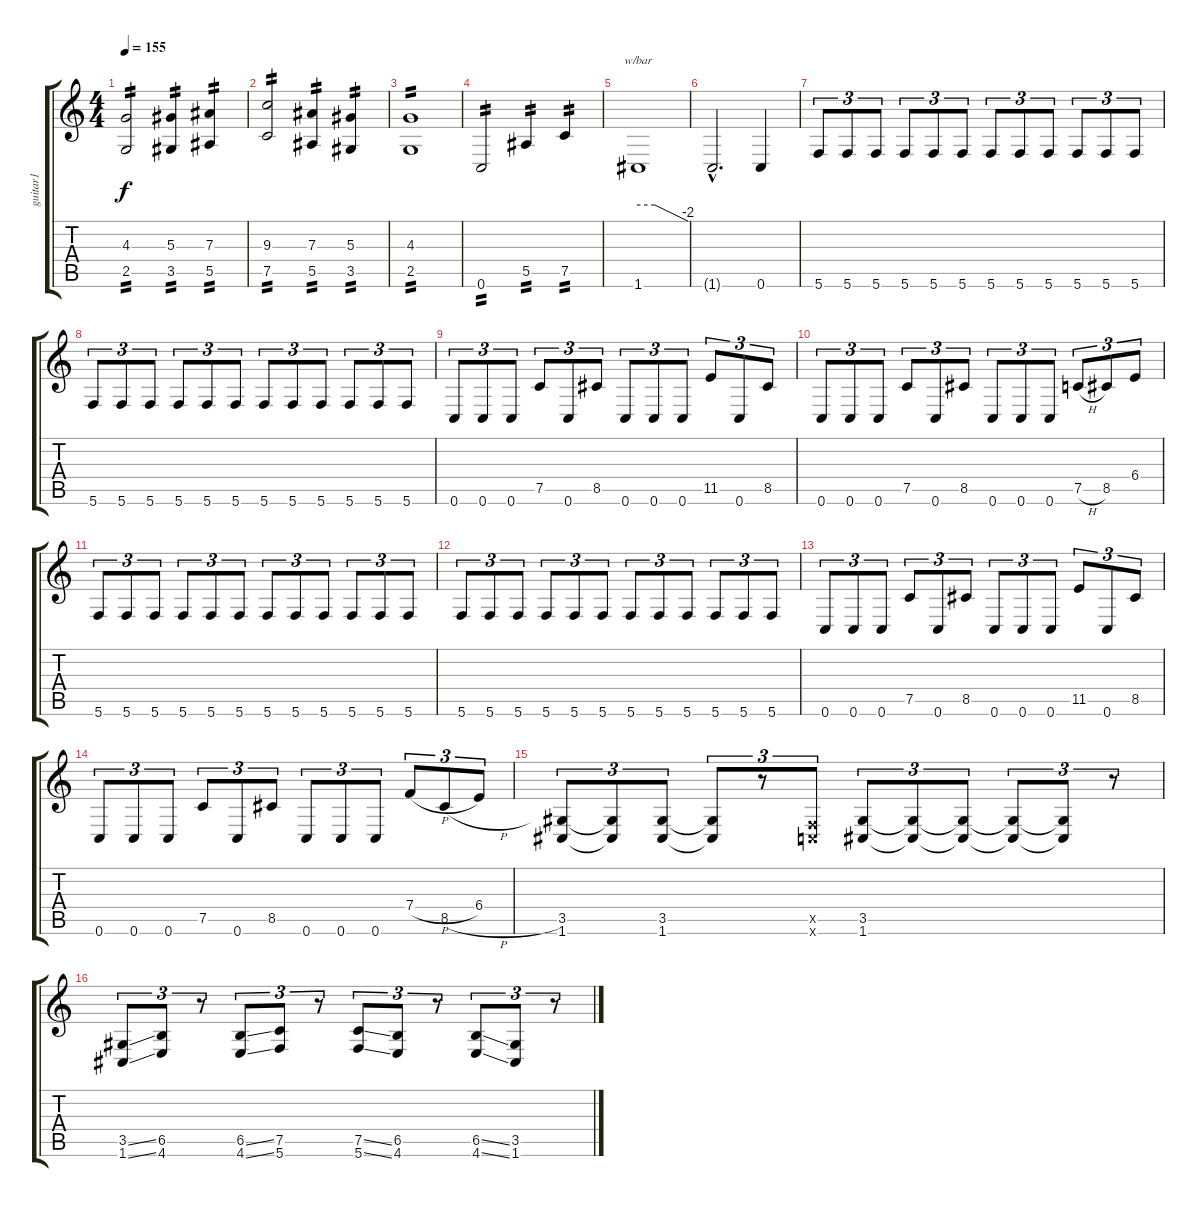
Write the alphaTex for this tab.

\track ("guitar1" "guitar1") {instrument distortionguitar}
\staff {score tabs}
\tuning (C4 G3 Eb3 Bb2 F2 C2) {hide}
\ts (4 4)
\tempo 155
\clef g2
\ks c
(4.3 2.5).2{tp 2 dy f} (5.3 3.5).4{tp 2} (7.3 5.5).4{tp 2} |
(9.3 7.5).2{tp 2} (7.3 5.5).4{tp 2} (5.3 3.5).4{tp 2} |
(4.3 2.5).1{tp 2} |
0.6.2{tp 2} 5.5.4{tp 2} 7.5.4{tp 2} |
1.6.1{tbe (custom default 0 0 20 0 60 -8)} |
1.6{hac t}.2{d} 0.6.4 |
5.6.8{tu (3 2) volume 12} 5.6.8{tu (3 2)} 5.6.8{tu (3 2)} 5.6.8{tu (3 2)} 5.6.8{tu (3 2)} 5.6.8{tu (3 2)} 5.6.8{tu (3 2)} 5.6.8{tu (3 2)} 5.6.8{tu (3 2)} 5.6.8{tu (3 2)} 5.6.8{tu (3 2)} 5.6.8{tu (3 2)} |
5.6.8{tu (3 2)} 5.6.8{tu (3 2)} 5.6.8{tu (3 2)} 5.6.8{tu (3 2)} 5.6.8{tu (3 2)} 5.6.8{tu (3 2)} 5.6.8{tu (3 2)} 5.6.8{tu (3 2)} 5.6.8{tu (3 2)} 5.6.8{tu (3 2)} 5.6.8{tu (3 2)} 5.6.8{tu (3 2)} |
0.6.8{tu (3 2)} 0.6.8{tu (3 2)} 0.6.8{tu (3 2)} 7.5.8{tu (3 2)} 0.6.8{tu (3 2)} 8.5.8{tu (3 2)} 0.6.8{tu (3 2)} 0.6.8{tu (3 2)} 0.6.8{tu (3 2)} 11.5.8{tu (3 2)} 0.6.8{tu (3 2)} 8.5.8{tu (3 2)} |
0.6.8{tu (3 2)} 0.6.8{tu (3 2)} 0.6.8{tu (3 2)} 7.5.8{tu (3 2)} 0.6.8{tu (3 2)} 8.5.8{tu (3 2)} 0.6.8{tu (3 2)} 0.6.8{tu (3 2)} 0.6.8{tu (3 2)} 7.5{h}.8{tu (3 2)} 8.5.8{tu (3 2)} 6.4.8{tu (3 2)} |
5.6.8{tu (3 2)} 5.6.8{tu (3 2)} 5.6.8{tu (3 2)} 5.6.8{tu (3 2)} 5.6.8{tu (3 2)} 5.6.8{tu (3 2)} 5.6.8{tu (3 2)} 5.6.8{tu (3 2)} 5.6.8{tu (3 2)} 5.6.8{tu (3 2)} 5.6.8{tu (3 2)} 5.6.8{tu (3 2)} |
5.6.8{tu (3 2)} 5.6.8{tu (3 2)} 5.6.8{tu (3 2)} 5.6.8{tu (3 2)} 5.6.8{tu (3 2)} 5.6.8{tu (3 2)} 5.6.8{tu (3 2)} 5.6.8{tu (3 2)} 5.6.8{tu (3 2)} 5.6.8{tu (3 2)} 5.6.8{tu (3 2)} 5.6.8{tu (3 2)} |
0.6.8{tu (3 2)} 0.6.8{tu (3 2)} 0.6.8{tu (3 2)} 7.5.8{tu (3 2)} 0.6.8{tu (3 2)} 8.5.8{tu (3 2)} 0.6.8{tu (3 2)} 0.6.8{tu (3 2)} 0.6.8{tu (3 2)} 11.5.8{tu (3 2)} 0.6.8{tu (3 2)} 8.5.8{tu (3 2)} |
0.6.8{tu (3 2)} 0.6.8{tu (3 2)} 0.6.8{tu (3 2)} 7.5.8{tu (3 2)} 0.6.8{tu (3 2)} 8.5.8{tu (3 2)} 0.6.8{tu (3 2)} 0.6.8{tu (3 2)} 0.6.8{tu (3 2)} 7.4{h}.8{tu (3 2)} 8.5{h}.8{tu (3 2)} 6.4.8{tu (3 2)} |
(3.5 1.6).8{tu (3 2)} (3.5{t} 1.6{t}).8{tu (3 2)} (3.5 1.6).8{tu (3 2)} (3.5{t} 1.6{t}).8{tu (3 2)} r.8{tu (3 2)} (0.5{x} 0.6{x}).8{tu (3 2)} (3.5 1.6).8{tu (3 2)} (3.5{t} 1.6{t}).8{tu (3 2)} (3.5{t} 1.6{t}).8{tu (3 2)} (3.5{t} 1.6{t}).8{tu (3 2)} (3.5{t} 1.6{t}).8{tu (3 2)} r.8{tu (3 2)} |
(3.5{ss} 1.6{ss}).8{tu (3 2)} (6.5 4.6).8{tu (3 2)} r.8{tu (3 2)} (6.5{ss} 4.6{ss}).8{tu (3 2)} (7.5 5.6).8{tu (3 2)} r.8{tu (3 2)} (7.5{ss} 5.6{ss}).8{tu (3 2)} (6.5 4.6).8{tu (3 2)} r.8{tu (3 2)} (6.5{ss} 4.6{ss}).8{tu (3 2)} (3.5 1.6).8{tu (3 2)} r.8{tu (3 2)}
